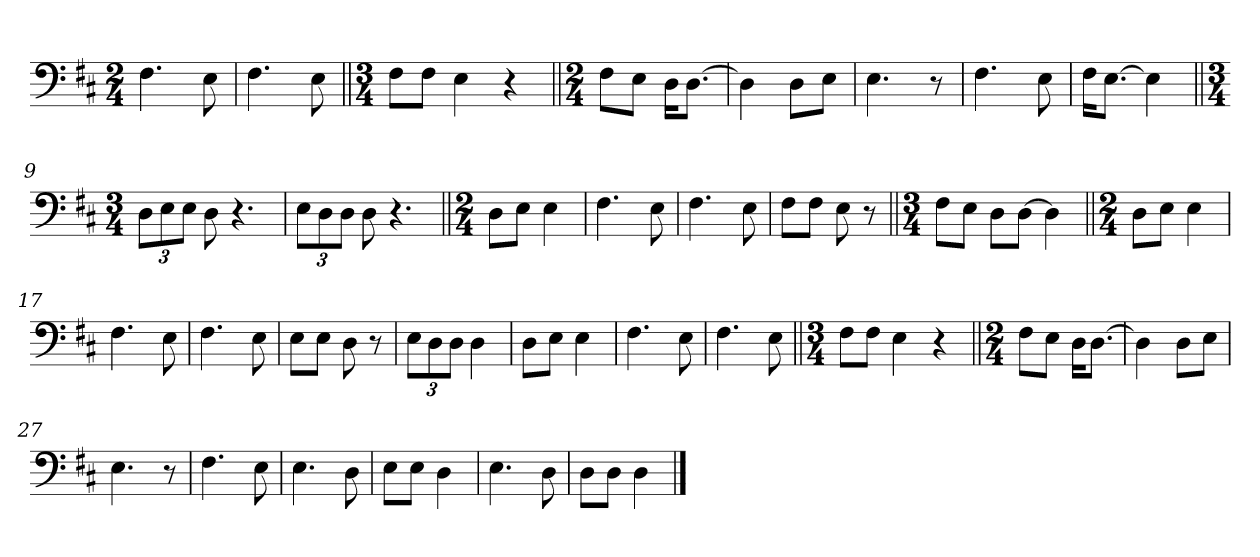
**kern
*part1
*staff1
*clefF4
*k[f#c#]
*M2/4
=1
4.F#\
8E\
=2
4.F#\
8E\
=3||
*M3/4
8F#\L
8F#\J
4E\
4r
=4||
*M2/4
8F#\L
8E\J
16D\KL
[8.D\J
=5
4D\]
8D\L
8E\J
=6
4.E\
8r
=7
4.F#\
8E\
=8
16F#\KL
[8.E\J
4E\]
=9||
*M3/4
12D\L
12E\
12E\J
8D\
4.r
=10
12E\L
12D\
12D\J
8D\
4.r
=11||
*M2/4
8D\L
8E\J
4E\
=12
4.F#\
8E\
=13
4.F#\
8E\
=14
8F#\L
8F#\J
8E\
8r
=15||
*M3/4
8F#\L
8E\J
8D\L
[8D\J
4D\]
=16||
*M2/4
8D\L
8E\J
4E\
=17
4.F#\
8E\
=18
4.F#\
8E\
=19
8E\L
8E\J
8D\
8r
=20
12E\L
12D\
12D\J
4D\
=21
8D\L
8E\J
4E\
=22
4.F#\
8E\
=23
4.F#\
8E\
=24||
*M3/4
8F#\L
8F#\J
4E\
4r
=25||
*M2/4
8F#\L
8E\J
16D\KL
[8.D\J
=26
4D\]
8D\L
8E\J
=27
4.E\
8r
=28
4.F#\
8E\
=29
4.E\
8D\
=30
8E\L
8E\J
4D\
=31
4.E\
8D\
=32
8D\L
8D\J
4D\
==
*-
